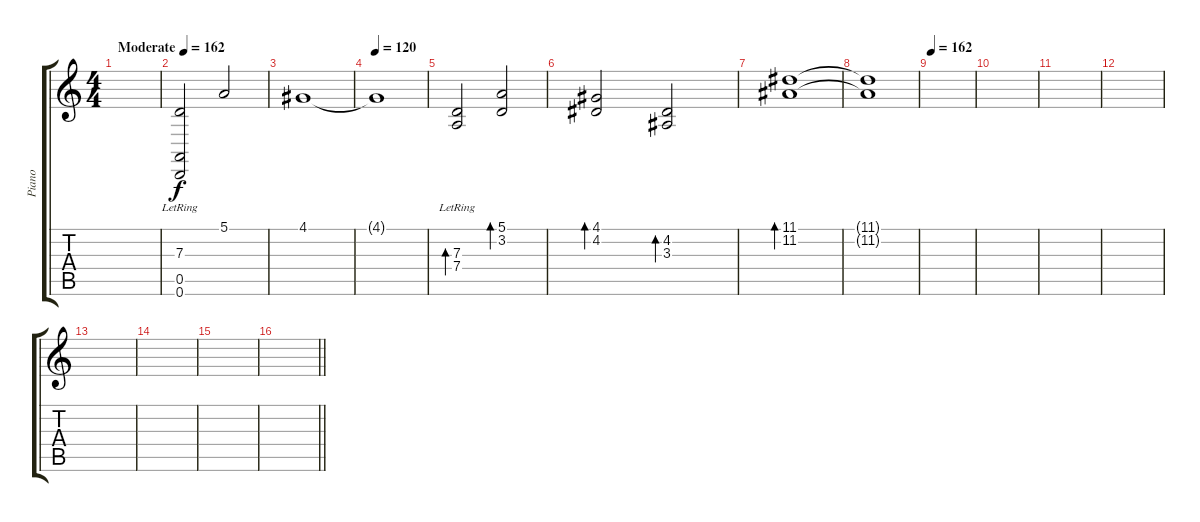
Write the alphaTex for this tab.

\track ("Piano" "Piano") {instrument acousticgrandpiano}
\staff {score tabs}
\tuning (E4 B3 G3 D3 A2 D2) {hide}
\ts (4 4)
\tempo (162 "Moderate")
\tempo 140
\tempo (162 "Moderate")
\clef g2
\ks c
|
(7.3{lr} 0.5 0.6{lr}).2 5.1.2 |
4.1.1 |
\tempo 120
4.1{t}.1 |
(7.3{lr} 7.4).2{bd 240} (5.1 3.2).2{bd 240} |
(4.1 4.2).2{bd 240} (4.2 3.3).2{bd 240} |
(11.1 11.2).1{bd 480} |
(11.1{t} 11.2{t}).1 |
\tempo 162
|
|
|
|
|
|
|
\barLineRight lightlight
